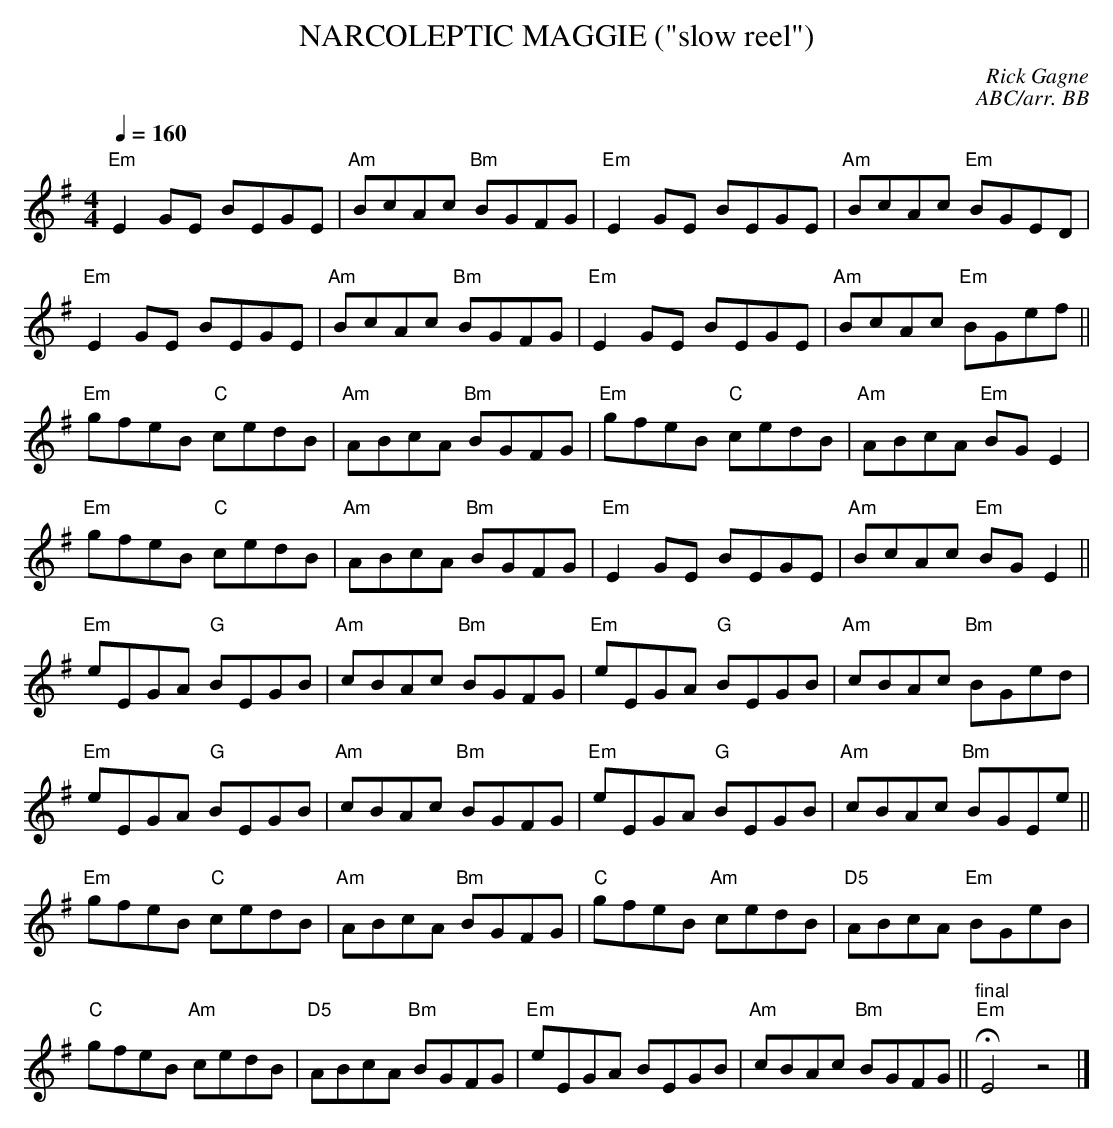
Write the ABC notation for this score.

X:1
scale .6
T: NARCOLEPTIC MAGGIE ("slow reel")
C: Rick Gagne
C:ABC/arr. BB
M: 4/4
Q:1/4=160
K: Em
"Em"E2GE BEGE | "Am"BcAc "Bm"BGFG | "Em"E2GE BEGE | "Am"BcAc "Em"BGED |
"Em"E2GE BEGE | "Am"BcAc "Bm"BGFG | "Em"E2GE BEGE | "Am"BcAc "Em"BGef ||
"Em"gfeB "C"cedB | "Am"ABcA "Bm"BGFG | "Em"gfeB "C"cedB | "Am"ABcA "Em"BGE2 |
"Em"gfeB "C"cedB | "Am"ABcA "Bm"BGFG | "Em"E2GE BEGE | "Am"BcAc "Em"BGE2 ||
"Em"eEGA "G"BEGB | "Am"cBAc "Bm"BGFG | "Em"eEGA "G"BEGB | "Am"cBAc "Bm"BGed |
"Em"eEGA "G"BEGB | "Am"cBAc "Bm"BGFG | "Em"eEGA "G"BEGB | "Am"cBAc "Bm"BGEe ||
"Em"gfeB "C"cedB | "Am"ABcA "Bm"BGFG | "C"gfeB "Am"cedB | "D5"ABcA "Em"BGeB |
"C"gfeB "Am"cedB | "D5"ABcA "Bm"BGFG | "Em"eEGA BEGB | "Am"cBAc "Bm"BGFG ||\
"final""Em"HE4z4|]
